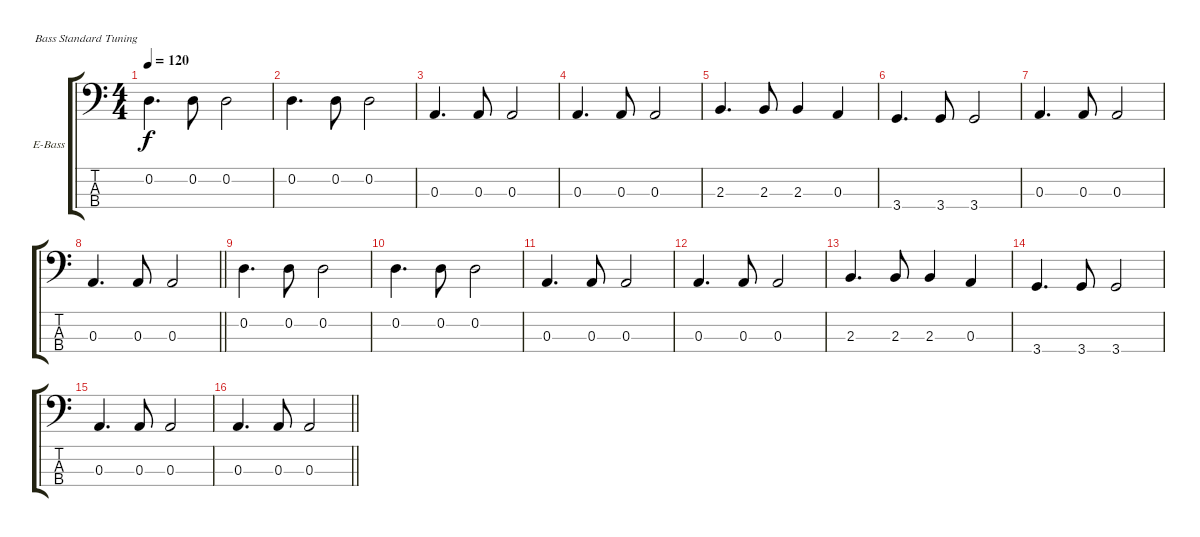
\bracketExtendMode groupsimilarinstruments
\firstSystemTrackNameOrientation horizontal
\otherSystemsTrackNameOrientation horizontal
\track ("Pista 3" "E-Bass") {instrument electricbassfinger}
\staff {score tabs}
\tuning (G2 D2 A1 E1)
\ts (4 4)
\tempo 120
\clef f4
\ks c
0.2.4{d dy f} 0.2.8 0.2.2 |
0.2.4{d} 0.2.8 0.2.2 |
0.3.4{d} 0.3.8 0.3.2 |
0.3.4{d} 0.3.8 0.3.2 |
2.3.4{d} 2.3.8 2.3.4 0.3.4 |
3.4.4{d} 3.4.8 3.4.2 |
0.3.4{d} 0.3.8 0.3.2 |
\barLineRight lightlight
0.3.4{d} 0.3.8 0.3.2 |
0.2.4{d} 0.2.8 0.2.2 |
0.2.4{d} 0.2.8 0.2.2 |
0.3.4{d} 0.3.8 0.3.2 |
0.3.4{d} 0.3.8 0.3.2 |
2.3.4{d} 2.3.8 2.3.4 0.3.4 |
3.4.4{d} 3.4.8 3.4.2 |
0.3.4{d} 0.3.8 0.3.2 |
\barLineRight lightlight
0.3.4{d} 0.3.8 0.3.2
